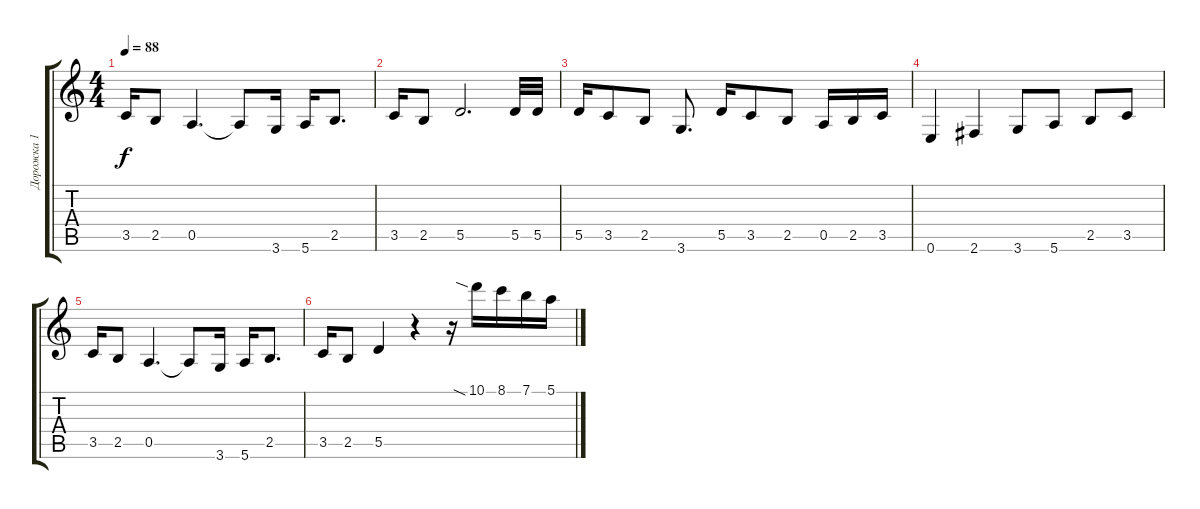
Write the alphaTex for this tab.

\track ("Дорожка 1" "Дорожка 1") {instrument distortionguitar}
\staff {score tabs}
\tuning (E4 B3 G3 D3 A2 E2) {hide}
\ts (4 4)
\tempo 88
\clef g2
\ks c
3.5.16{dy f} 2.5.8 0.5.4{d} 0.5{t}.8 3.6.16 5.6.16 2.5.8{d} |
3.5.16 2.5.8 5.5.2{d} 5.5.32 5.5.32 |
5.5.16 3.5.8 2.5.8 3.6.8{d} 5.5.16 3.5.8 2.5.8 0.5.16 2.5.16 3.5.16 |
0.6.4 2.6.4 3.6.8 5.6.8 2.5.8 3.5.8 |
3.5.16 2.5.8 0.5.4{d} 0.5{t}.8 3.6.16 5.6.16 2.5.8{d} |
3.5.16 2.5.8 5.5.4 r.4 r.16 10.1{sia}.16{volume 10} 8.1.16 7.1.16 5.1.16
